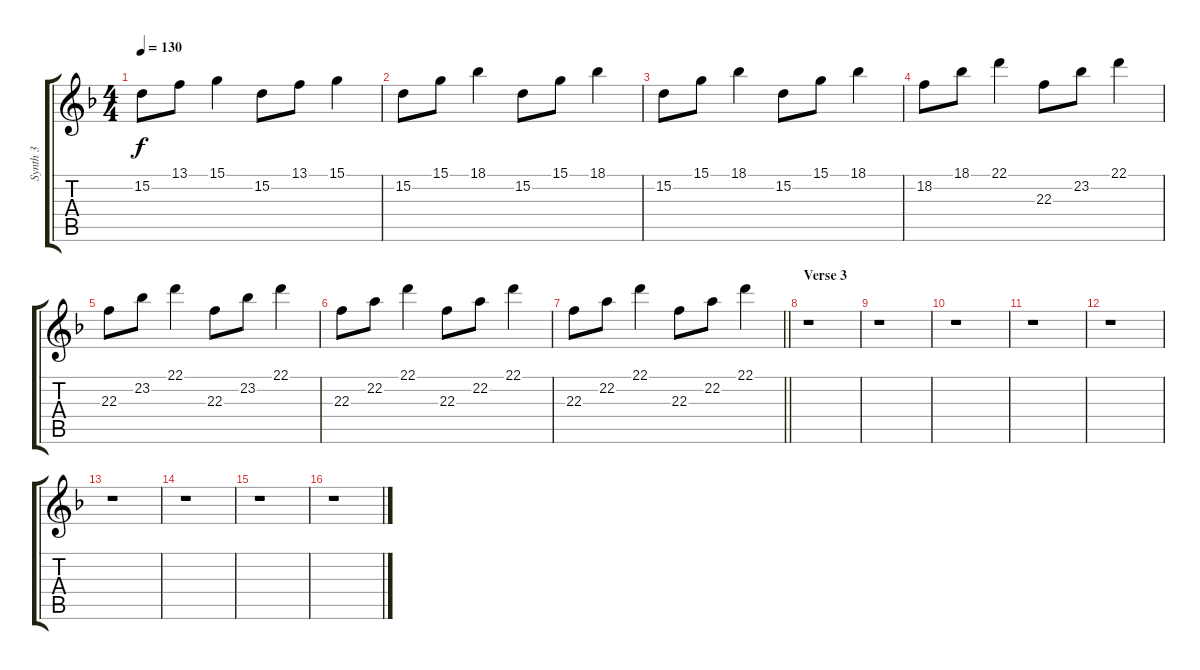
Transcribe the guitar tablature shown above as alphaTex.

\track ("Synth 3" "Synth 3") {instrument violin}
\staff {score tabs}
\tuning (E4 B3 G3 D3 A2 E2) {hide}
\ts (4 4)
\tempo 130
\clef g2
\ks f
15.2.8{dy f} 13.1.8 15.1.4 15.2.8 13.1.8 15.1.4 |
15.2.8 15.1.8 18.1.4 15.2.8 15.1.8 18.1.4 |
15.2.8 15.1.8 18.1.4 15.2.8 15.1.8 18.1.4 |
18.2.8 18.1.8 22.1.4 22.3.8 23.2.8 22.1.4 |
22.3.8 23.2.8 22.1.4 22.3.8 23.2.8 22.1.4 |
22.3.8 22.2.8 22.1.4 22.3.8 22.2.8 22.1.4 |
\barLineRight lightlight
22.3.8 22.2.8 22.1.4 22.3.8 22.2.8 22.1.4 |
\section ("" "Verse 3")
r.1 |
r.1 |
r.1 |
r.1 |
r.1 |
r.1 |
r.1 |
r.1 |
r.1
